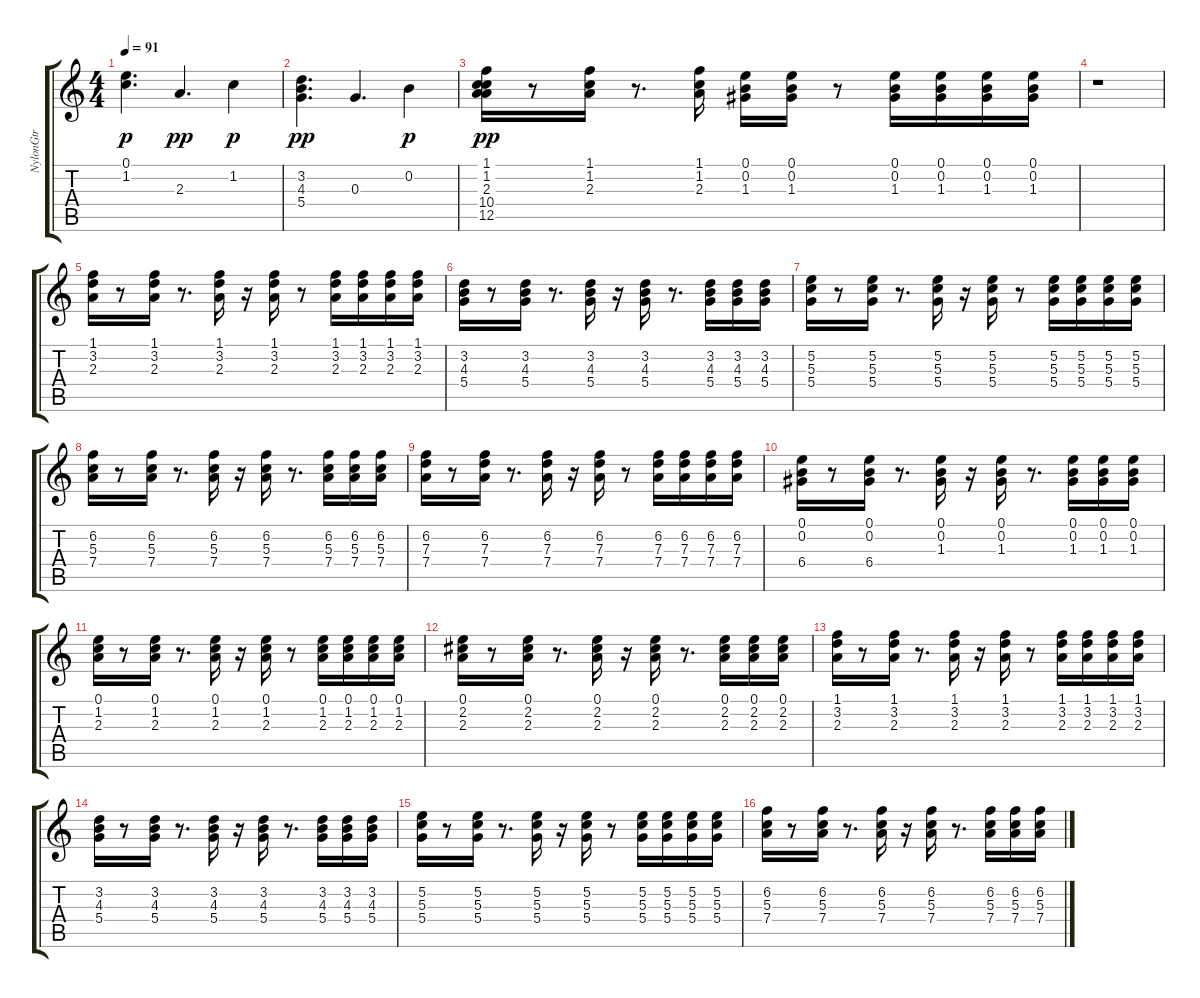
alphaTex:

\track ("NylonGtr" "NylonGtr") {instrument acousticguitarnylon}
\staff {score tabs}
\tuning (E4 B3 G3 D3 A2 E2) {hide}
\ts (4 4)
\tempo 91
\clef g2
\ks c
(0.1 1.2).4{d dy p} 2.3.4{d dy pp} 1.2.4{dy p} |
(3.2 4.3 5.4).4{d dy pp} 0.3.4{d} 0.2.4{dy p} |
(1.1 1.2 2.3 10.4 12.5).16{dy pp} r.8 (1.1 1.2 2.3).16 r.8{d} (1.1 1.2 2.3).16 (0.1 0.2 1.3).16 (0.1 0.2 1.3).16 r.8 (0.1 0.2 1.3).16 (0.1 0.2 1.3).16 (0.1 0.2 1.3).16 (0.1 0.2 1.3).16 |
r.1 |
(1.1 3.2 2.3).16 r.8 (1.1 3.2 2.3).16 r.8{d} (1.1 3.2 2.3).16 r.16 (1.1 3.2 2.3).16 r.8 (1.1 3.2 2.3).16 (1.1 3.2 2.3).16 (1.1 3.2 2.3).16 (1.1 3.2 2.3).16 |
(3.2 4.3 5.4).16 r.8 (3.2 4.3 5.4).16 r.8{d} (3.2 4.3 5.4).16 r.16 (3.2 4.3 5.4).16 r.8{d} (3.2 4.3 5.4).16 (3.2 4.3 5.4).16 (3.2 4.3 5.4).16 |
(5.2 5.3 5.4).16 r.8 (5.2 5.3 5.4).16 r.8{d} (5.2 5.3 5.4).16 r.16 (5.2 5.3 5.4).16 r.8 (5.2 5.3 5.4).16 (5.2 5.3 5.4).16 (5.2 5.3 5.4).16 (5.2 5.3 5.4).16 |
(6.2 5.3 7.4).16 r.8 (6.2 5.3 7.4).16 r.8{d} (6.2 5.3 7.4).16 r.16 (6.2 5.3 7.4).16 r.8{d} (6.2 5.3 7.4).16 (6.2 5.3 7.4).16 (6.2 5.3 7.4).16 |
(6.2 7.3 7.4).16 r.8 (6.2 7.3 7.4).16 r.8{d} (6.2 7.3 7.4).16 r.16 (6.2 7.3 7.4).16 r.8 (6.2 7.3 7.4).16 (6.2 7.3 7.4).16 (6.2 7.3 7.4).16 (6.2 7.3 7.4).16 |
(0.1 0.2 6.4).16 r.8 (0.1 0.2 6.4).16 r.8{d} (0.1 0.2 1.3).16 r.16 (0.1 0.2 1.3).16 r.8{d} (0.1 0.2 1.3).16 (0.1 0.2 1.3).16 (0.1 0.2 1.3).16 |
(0.1 1.2 2.3).16 r.8 (0.1 1.2 2.3).16 r.8{d} (0.1 1.2 2.3).16 r.16 (0.1 1.2 2.3).16 r.8 (0.1 1.2 2.3).16 (0.1 1.2 2.3).16 (0.1 1.2 2.3).16 (0.1 1.2 2.3).16 |
(0.1 2.2 2.3).16 r.8 (0.1 2.2 2.3).16 r.8{d} (0.1 2.2 2.3).16 r.16 (0.1 2.2 2.3).16 r.8{d} (0.1 2.2 2.3).16 (0.1 2.2 2.3).16 (0.1 2.2 2.3).16 |
(1.1 3.2 2.3).16 r.8 (1.1 3.2 2.3).16 r.8{d} (1.1 3.2 2.3).16 r.16 (1.1 3.2 2.3).16 r.8 (1.1 3.2 2.3).16 (1.1 3.2 2.3).16 (1.1 3.2 2.3).16 (1.1 3.2 2.3).16 |
(3.2 4.3 5.4).16 r.8 (3.2 4.3 5.4).16 r.8{d} (3.2 4.3 5.4).16 r.16 (3.2 4.3 5.4).16 r.8{d} (3.2 4.3 5.4).16 (3.2 4.3 5.4).16 (3.2 4.3 5.4).16 |
(5.2 5.3 5.4).16 r.8 (5.2 5.3 5.4).16 r.8{d} (5.2 5.3 5.4).16 r.16 (5.2 5.3 5.4).16 r.8 (5.2 5.3 5.4).16 (5.2 5.3 5.4).16 (5.2 5.3 5.4).16 (5.2 5.3 5.4).16 |
(6.2 5.3 7.4).16 r.8 (6.2 5.3 7.4).16 r.8{d} (6.2 5.3 7.4).16 r.16 (6.2 5.3 7.4).16 r.8{d} (6.2 5.3 7.4).16 (6.2 5.3 7.4).16 (6.2 5.3 7.4).16
